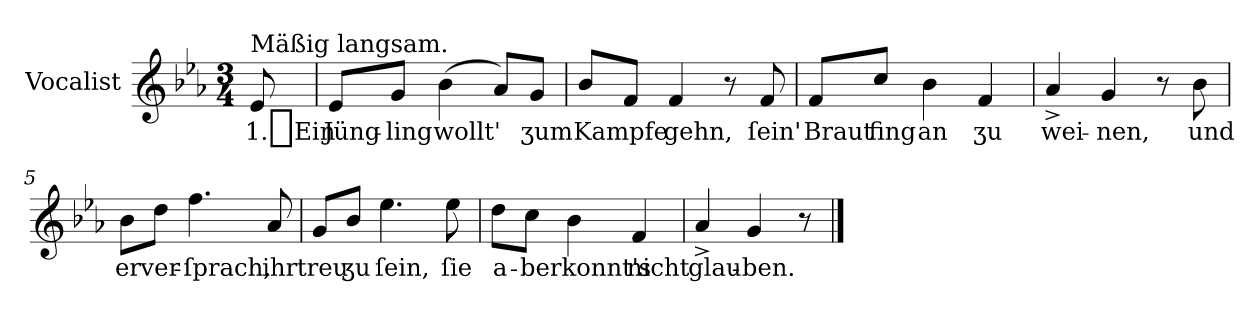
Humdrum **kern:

**kern	**text
*part1	*part1
*staff1	*staff1
*I"Vocalist	*
*k[b-e-a-]	*
*E-:	*
*M3/4	*
=	=
!LO:TX:a:t=Mäßig langsam.	!
8e-	1._Ein
=1	=1
8e-L	Jüng-
8gJ	-ling
(<4b-	wollt'
8a-L)	.
8gJ	ʒum
=2	=2
8b-L	Kampfe
8fJ	.
4f	gehn,
8r	.
8f	ſein'
=3	=3
8fL	Braut
8ccJ	fing
4b-	an
4f	ʒu
=4	=4
4a-^	wei-
4g	-nen,
8r	.
8b-	und
=5	=5
8b-L	er
8ddJ	ver-
4.ff	-ſprach,
8a-	ihr
=6	=6
8gL	treu
8b-J	ʒu
4.ee-	ſein,
8ee-	ſie
=7	=7
8ddL	a-
8ccJ	-berkonnt's
4b-	.
4f	nicht
=8	=8
4a-^	glau-
4g	-ben.
8r	.
==	==
*-	*-
